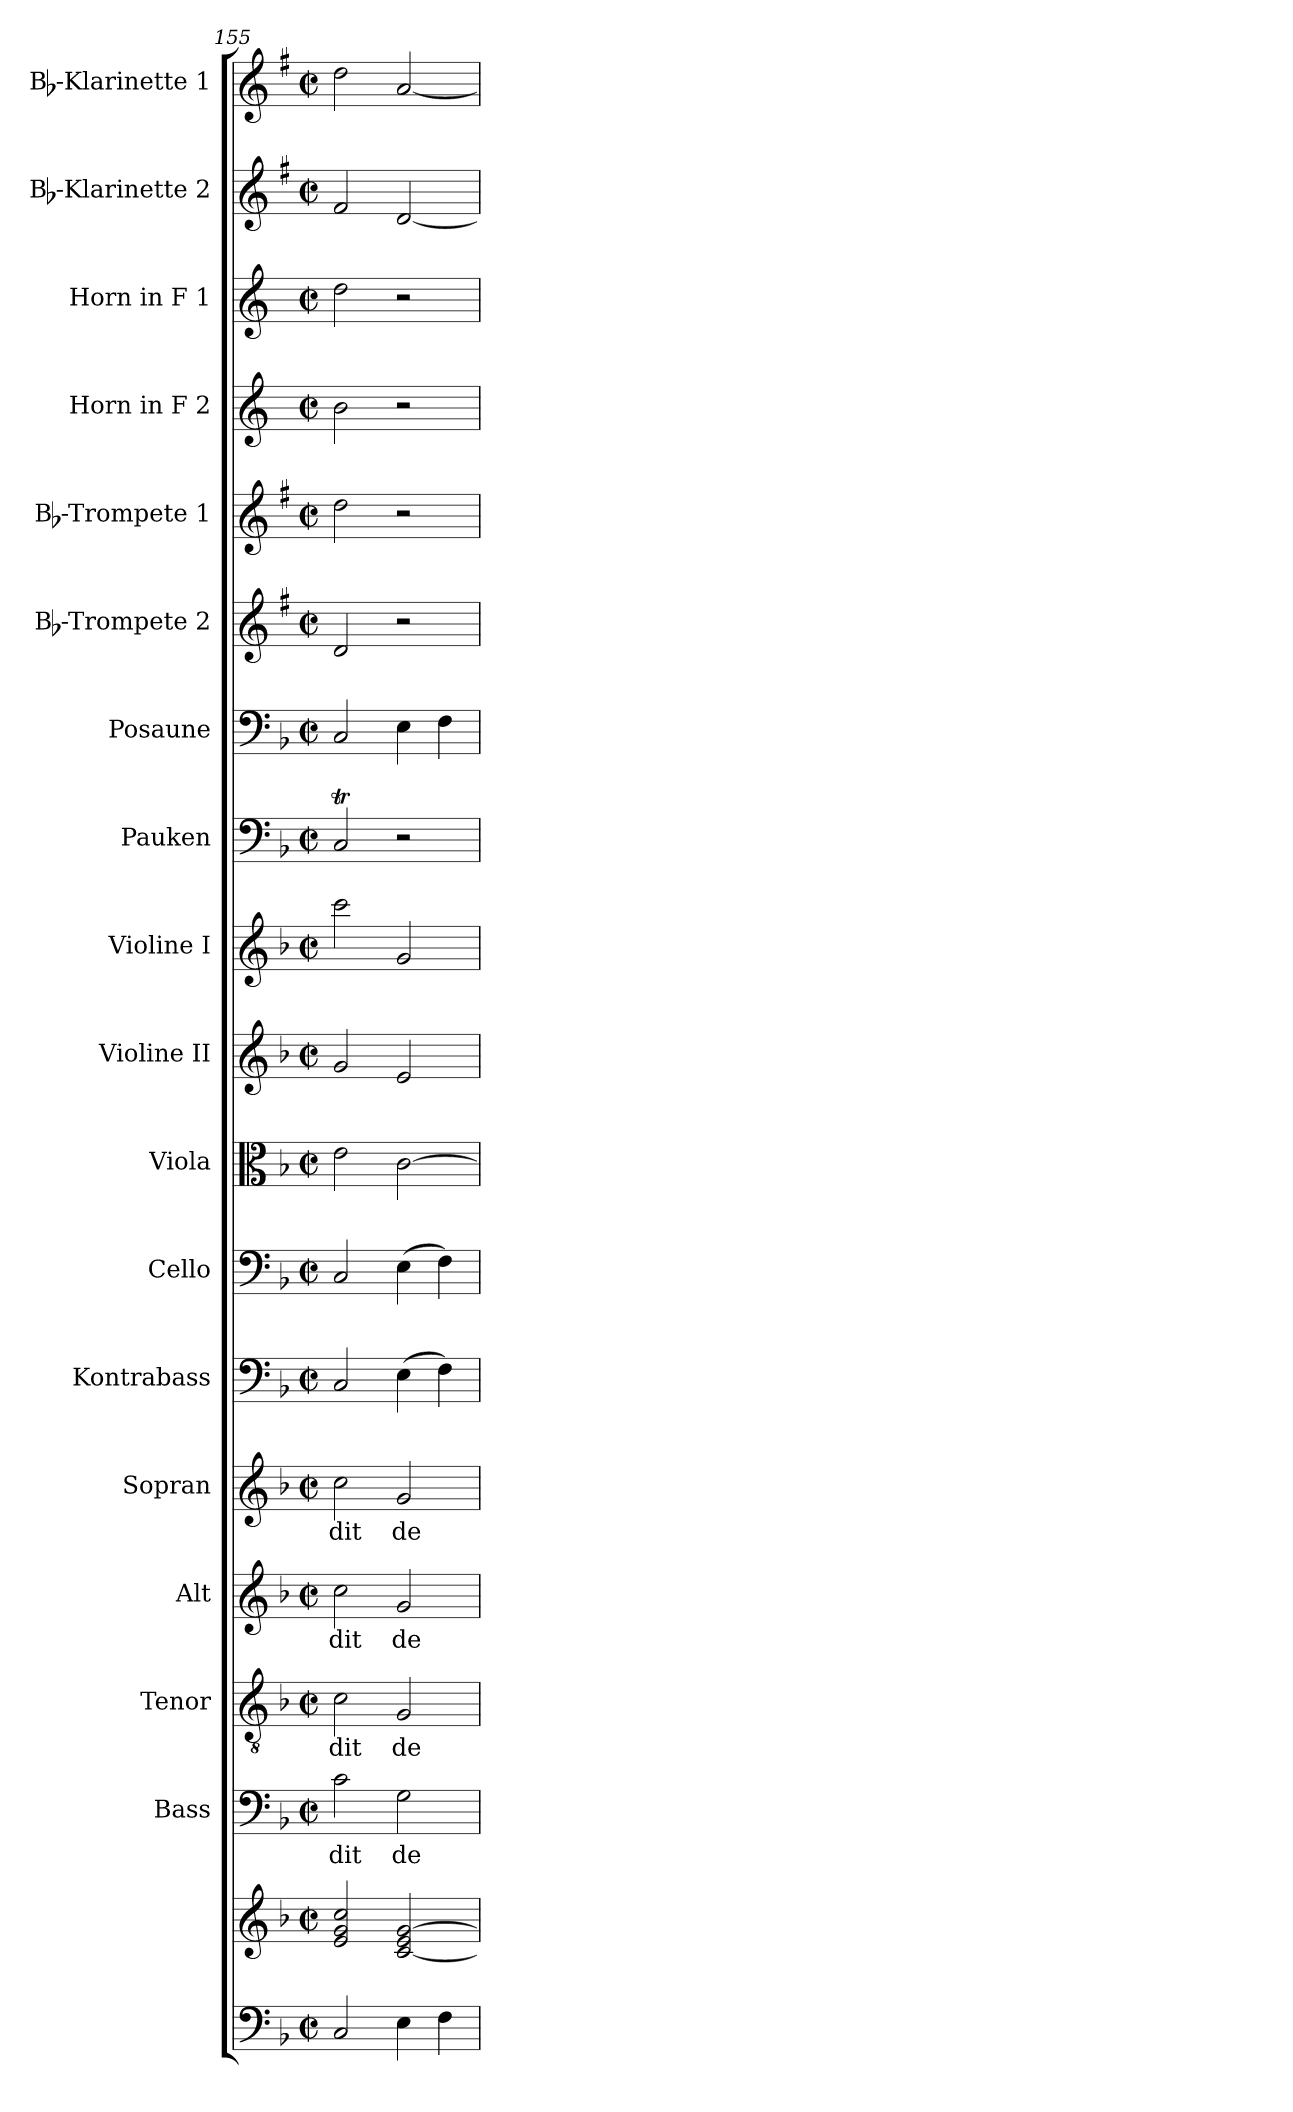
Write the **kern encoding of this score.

**kern	**kern	**kern	**text	**kern	**text	**kern	**text	**kern	**text	**kern	**kern	**kern	**kern	**kern	**kern	**kern	**kern	**kern	**kern	**kern	**kern	**kern
*part18	*part18	*part17	*part17	*part16	*part16	*part15	*part15	*part14	*part14	*part13	*part12	*part11	*part10	*part9	*part8	*part7	*part6	*part5	*part4	*part3	*part2	*part1
*staff19	*staff18	*staff17	*staff17	*staff16	*staff16	*staff15	*staff15	*staff14	*staff14	*staff13	*staff12	*staff11	*staff10	*staff9	*staff8	*staff7	*staff6	*staff5	*staff4	*staff3	*staff2	*staff1
*	*	*I"Bass	*	*I"Tenor	*	*I"Alt	*	*I"Sopran	*	*I"Kontrabass	*I"Cello	*I"Viola	*I"Violine II	*I"Violine I	*I"Pauken	*I"Posaune	*I"Bb-Trompete 2	*I"Bb-Trompete 1	*I"Horn in F 2	*I"Horn in F 1	*I"Bb-Klarinette 2	*I"Bb-Klarinette 1
*	*	*I'B.	*	*I'T.	*	*I'A.	*	*I'S.	*	*I'Kb.	*	*I'Vla.	*I'Vl. II	*I'Vl. I	*I'Pk.	*I'Pos.	*I'Bb Trp. 2	*I'Bb Trp. 1	*	*	*I'Bb Kl. 2	*I'Bb Kl. 1
*clefF4	*clefG2	*clefF4	*	*clefGv2	*	*clefG2	*	*clefG2	*	*clefF4	*clefF4	*clefC3	*clefG2	*clefG2	*clefF4	*clefF4	*clefG2	*clefG2	*clefG2	*clefG2	*clefG2	*clefG2
*	*	*	*	*	*	*	*	*	*	*ITrd7c12	*	*	*	*	*	*	*ITrd1c2	*ITrd1c2	*ITrd4c7	*ITrd4c7	*ITrd1c2	*ITrd1c2
*k[b-]	*k[b-]	*k[b-]	*	*k[b-]	*	*k[b-]	*	*k[b-]	*	*k[b-]	*k[b-]	*k[b-]	*k[b-]	*k[b-]	*k[b-]	*k[b-]	*k[b-]	*k[b-]	*k[b-]	*k[b-]	*k[b-]	*k[b-]
*F:	*F:	*F:	*	*F:	*	*F:	*	*F:	*	*F:	*F:	*F:	*F:	*F:	*F:	*F:	*F:	*F:	*F:	*F:	*F:	*F:
*M2/2	*M2/2	*M2/2	*	*M2/2	*	*M2/2	*	*M2/2	*	*M2/2	*M2/2	*M2/2	*M2/2	*M2/2	*M2/2	*M2/2	*M2/2	*M2/2	*M2/2	*M2/2	*M2/2	*M2/2
*met(c|)	*met(c|)	*met(c|)	*	*met(c|)	*	*met(c|)	*	*met(c|)	*	*met(c|)	*met(c|)	*met(c|)	*met(c|)	*met(c|)	*met(c|)	*met(c|)	*met(c|)	*met(c|)	*met(c|)	*met(c|)	*met(c|)	*met(c|)
=155	=155	=155	=155	=155	=155	=155	=155	=155	=155	=155	=155	=155	=155	=155	=155	=155	=155	=155	=155	=155	=155	=155
!	!	!	!LO:LY:b	!	!LO:LY:b	!	!LO:LY:b	!	!LO:LY:b	!	!	!	!	!	!	!	!	!	!	!	!	!
2C/	2e/ 2g/ 2cc/	2c\	-dit	2c\	-dit	2cc\	-dit	2cc\	-dit	2CC/	2C/	2e\	2g/	2ccc\	2CT/	2C/	2c/	2cc\	2e\	2g\	2e/	2cc\
!	!	!	!LO:LY:b	!	!LO:LY:b	!	!LO:LY:b	!	!LO:LY:b	!	!	!	!	!	!	!	!	!	!	!	!	!
4E\	[2c/ 2e/ [2g/	2G\	de	2G/	de	2g/	de	2g/	de	(>4EE\	(>4E\	[2c\	2e/	2g/	2r	4E\	2r	2r	2r	2r	[2c/	[2g/
4F\	.	.	.	.	.	.	.	.	.	4FF\)	4F\)	.	.	.	.	4F\	.	.	.	.	.	.
=	=	=	=	=	=	=	=	=	=	=	=	=	=	=	=	=	=	=	=	=	=	=
*-	*-	*-	*-	*-	*-	*-	*-	*-	*-	*-	*-	*-	*-	*-	*-	*-	*-	*-	*-	*-	*-	*-
